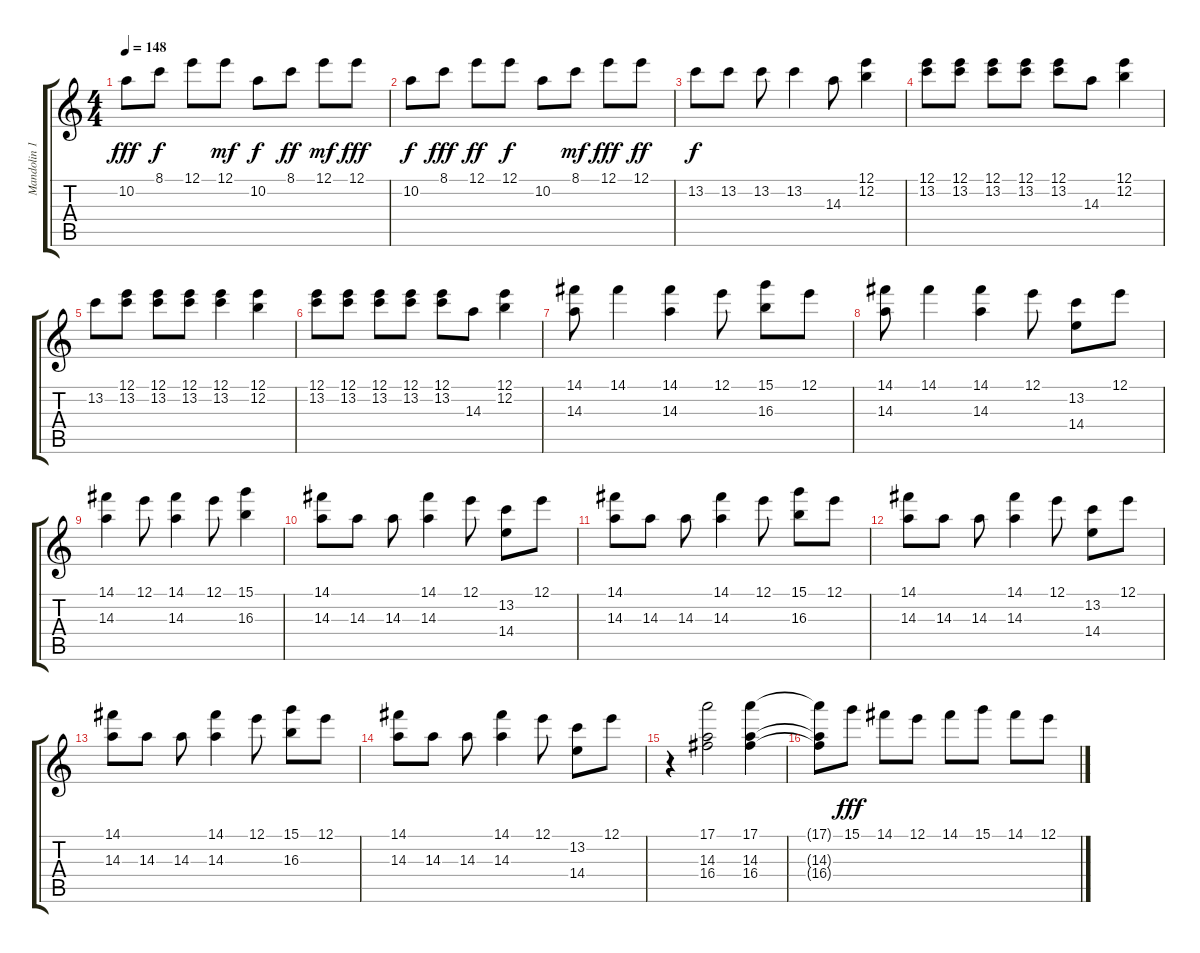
\track ("Mandolin 1" "Mandolin 1") {instrument acousticguitarnylon}
\staff {score tabs}
\tuning (E4 B3 G3 D3 A2 E2) {hide}
\ts (4 4)
\tempo 148
\clef g2
\ks c
10.2.8{dy fff} 8.1.8{dy f} 12.1.8 12.1.8{dy mf} 10.2.8{dy f} 8.1.8{dy ff} 12.1.8{dy mf} 12.1.8{dy fff} |
10.2.8{dy f} 8.1.8{dy fff} 12.1.8{dy ff} 12.1.8{dy f} 10.2.8 8.1.8{dy mf} 12.1.8{dy fff} 12.1.8{dy ff} |
13.2.8{dy f} 13.2.8 13.2.8 13.2.4 14.3.8 (12.1 12.2).4 |
(12.1 13.2).8 (12.1 13.2).8 (12.1 13.2).8 (12.1 13.2).8 (12.1 13.2).8 14.3.8 (12.1 12.2).4 |
13.2.8 (12.1 13.2).8 (12.1 13.2).8 (12.1 13.2).8 (12.1 13.2).4 (12.1 12.2).4 |
(12.1 13.2).8 (12.1 13.2).8 (12.1 13.2).8 (12.1 13.2).8 (12.1 13.2).8 14.3.8 (12.1 12.2).4 |
(14.1 14.3).8 14.1.4 (14.1 14.3).4 12.1.8 (15.1 16.3).8 12.1.8 |
(14.1 14.3).8 14.1.4 (14.1 14.3).4 12.1.8 (13.2 14.4).8 12.1.8 |
(14.1 14.3).4 12.1.8 (14.1 14.3).4 12.1.8 (15.1 16.3).4 |
(14.1 14.3).8 14.3.8 14.3.8 (14.1 14.3).4 12.1.8 (13.2 14.4).8 12.1.8 |
(14.1 14.3).8 14.3.8 14.3.8 (14.1 14.3).4 12.1.8 (15.1 16.3).8 12.1.8 |
(14.1 14.3).8 14.3.8 14.3.8 (14.1 14.3).4 12.1.8 (13.2 14.4).8 12.1.8 |
(14.1 14.3).8 14.3.8 14.3.8 (14.1 14.3).4 12.1.8 (15.1 16.3).8 12.1.8 |
(14.1 14.3).8 14.3.8 14.3.8 (14.1 14.3).4 12.1.8 (13.2 14.4).8 12.1.8 |
r.4 (17.1 14.3 16.4).2 (17.1 14.3 16.4).4 |
(17.1{t} 14.3{t} 16.4{t}).8 15.1.8{dy fff} 14.1.8 12.1.8 14.1.8 15.1.8 14.1.8 12.1.8
